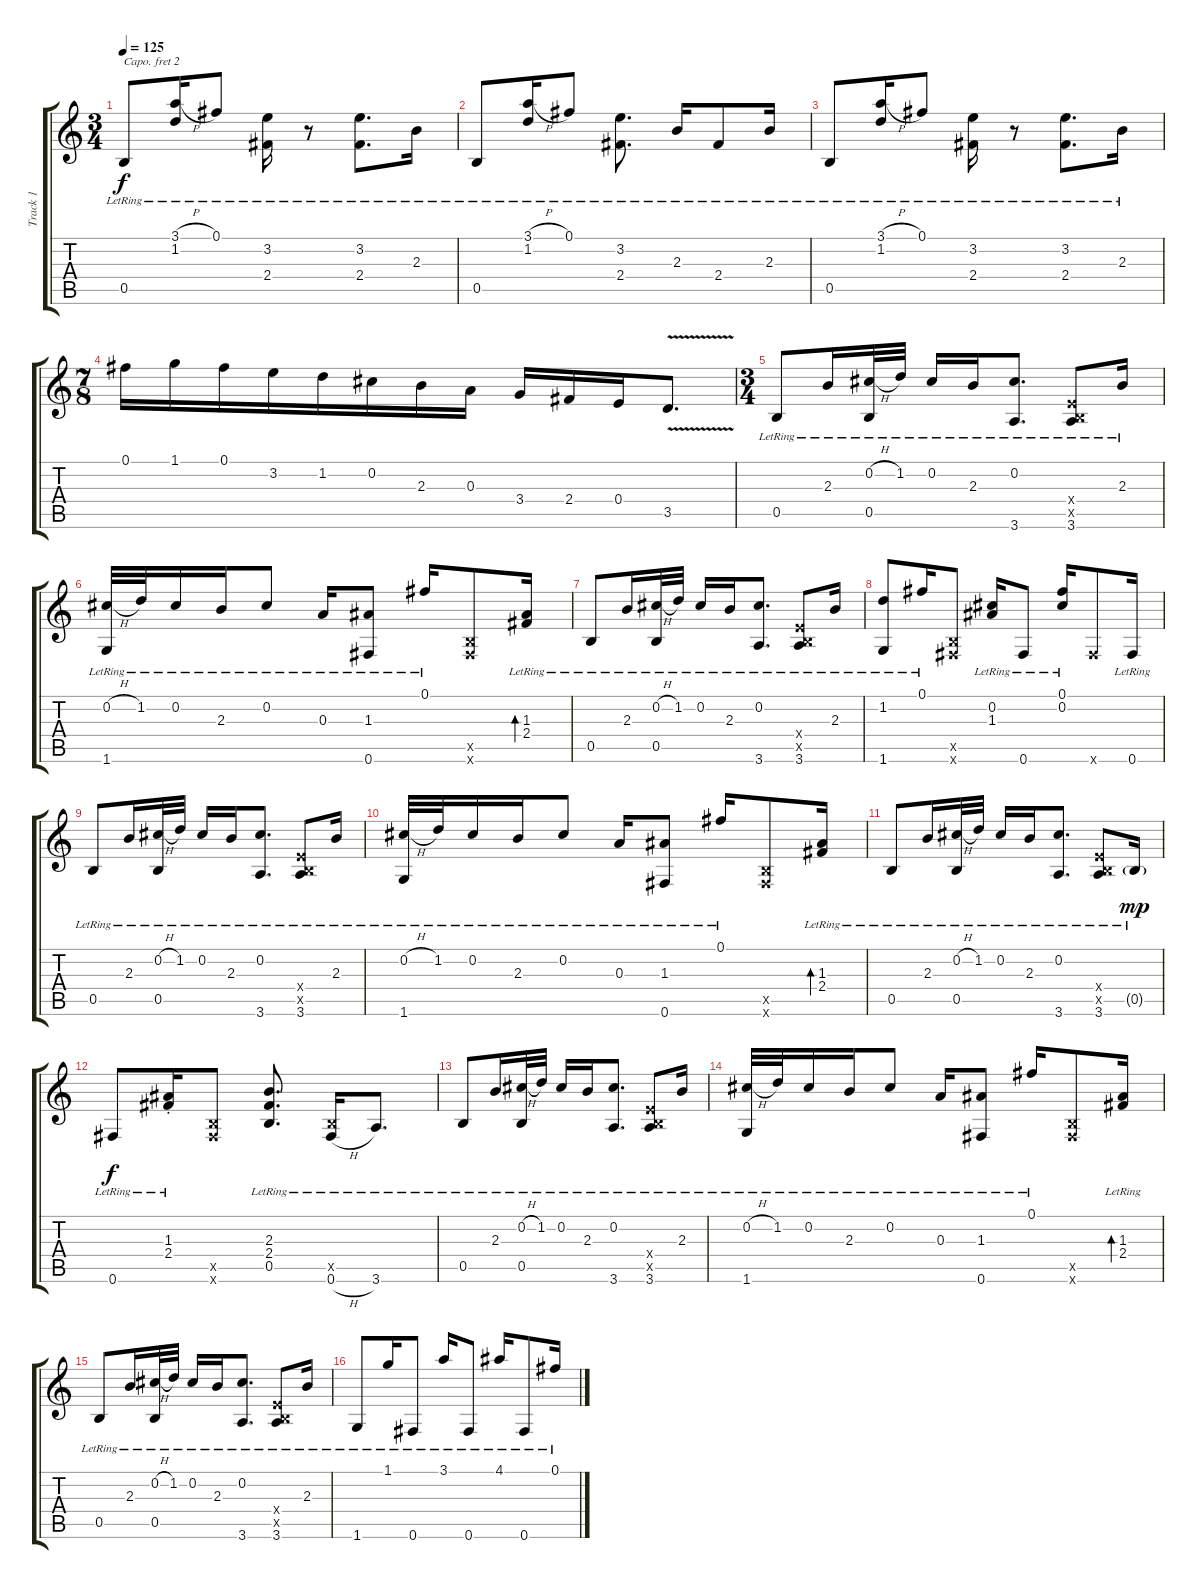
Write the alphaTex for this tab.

\track ("Track 1" "Track 1") {instrument acousticguitarsteel}
\staff {score tabs}
\capo 2
\tuning (E4 B3 G3 D3 A2 E2) {hide}
\ts (3 4)
\tempo 125
\clef g2
\ks c
0.5{lr}.8{dy f} (3.1{h lr} 1.2{lr}).16 0.1{lr}.8 (3.2{lr} 2.4{lr}).16 r.8 (3.2{lr} 2.4{lr}).8{d} 2.3{lr}.16 |
0.5{lr}.8 (3.1{h lr} 1.2{lr}).16 0.1{lr}.8 (3.2{lr} 2.4{lr}).8{d} 2.3{lr}.16 2.4{lr}.8 2.3{lr}.16 |
0.5{lr}.8 (3.1{h lr} 1.2{lr}).16 0.1{lr}.8 (3.2{lr} 2.4{lr}).16 r.8 (3.2{lr} 2.4{lr}).8{d} 2.3{lr}.16 |
\ts (7 8)
0.1.16 1.1.16 0.1.16 3.2.16 1.2.16 0.2.16 2.3.16 0.3.16 3.4.16 2.4.16 0.4.16 3.5{v}.8{d} |
\ts (3 4)
0.5{lr}.8 2.3{lr}.16 (0.2{h lr} 0.5{lr}).32 1.2{lr}.32 0.2{lr}.16 2.3{lr}.16 (0.2{lr} 3.6{lr}).8{d} (0.4{x} 0.5{x} 3.6{lr}).8 2.3{lr}.16 |
(0.2{h lr} 1.6{lr}).32 1.2{lr}.32 0.2{lr}.16 2.3{lr}.16 0.2{lr}.8 0.3{lr}.16 (1.3{lr} 0.6{lr}).8 0.1{lr}.16 (0.5{x} 0.6{x}).8 (1.3{lr} 2.4{lr}).16{bd 240} |
0.5{lr}.8 2.3{lr}.16 (0.2{h lr} 0.5{lr}).32 1.2{lr}.32 0.2{lr}.16 2.3{lr}.16 (0.2{lr} 3.6{lr}).8{d} (0.4{x} 0.5{x} 3.6{lr}).8 2.3{lr}.16 |
(1.2{lr} 1.6{lr}).8 0.1{lr}.16 (0.5{x} 0.6{x}).8 (0.2{lr} 1.3{lr}).16 0.6{lr}.8 (0.1{lr} 0.2{lr}).16 0.6{x}.8 0.6{lr}.16 |
0.5{lr}.8 2.3{lr}.16 (0.2{h lr} 0.5{lr}).32 1.2{lr}.32 0.2{lr}.16 2.3{lr}.16 (0.2{lr} 3.6{lr}).8{d} (0.4{x} 0.5{x} 3.6{lr}).8 2.3{lr}.16 |
(0.2{h lr} 1.6{lr}).32 1.2{lr}.32 0.2{lr}.16 2.3{lr}.16 0.2{lr}.8 0.3{lr}.16 (1.3{lr} 0.6{lr}).8 0.1{lr}.16 (0.5{x} 0.6{x}).8 (1.3{lr} 2.4{lr}).16{bd 240} |
0.5{lr}.8 2.3{lr}.16 (0.2{h lr} 0.5{lr}).32 1.2{lr}.32 0.2{lr}.16 2.3{lr}.16 (0.2{lr} 3.6{lr}).8{d} (0.4{x} 0.5{x} 3.6{lr}).8 0.5{g lr}.16{dy mp} |
0.6{lr}.8{dy f} (1.3{st lr} 2.4{st lr}).16 (0.5{x} 0.6{x}).8 (2.3{lr} 2.4{lr} 0.5{lr}).8{d} (0.5{x} 0.6{h lr}).16 3.6{lr}.8{d} |
0.5{lr}.8 2.3{lr}.16 (0.2{h lr} 0.5{lr}).32 1.2{lr}.32 0.2{lr}.16 2.3{lr}.16 (0.2{lr} 3.6{lr}).8{d} (0.4{x} 0.5{x} 3.6{lr}).8 2.3{lr}.16 |
(0.2{h lr} 1.6{lr}).32 1.2{lr}.32 0.2{lr}.16 2.3{lr}.16 0.2{lr}.8 0.3{lr}.16 (1.3{lr} 0.6{lr}).8 0.1{lr}.16 (0.5{x} 0.6{x}).8 (1.3{lr} 2.4{lr}).16{bd 240} |
0.5{lr}.8 2.3{lr}.16 (0.2{h lr} 0.5{lr}).32 1.2{lr}.32 0.2{lr}.16 2.3{lr}.16 (0.2{lr} 3.6{lr}).8{d} (0.4{x} 0.5{x} 3.6{lr}).8 2.3{lr}.16 |
1.6{lr}.8 1.1{lr}.16 0.6{lr}.8 3.1{lr}.16 0.6{lr}.8 4.1{lr}.16 0.6{lr}.8 0.1{lr}.16
